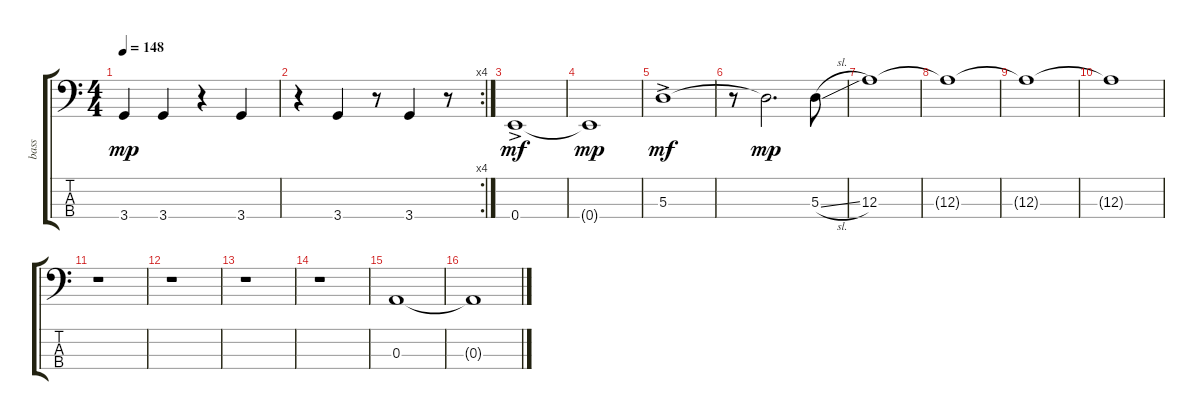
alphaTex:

\track ("bass" "bass") {instrument electricbassfinger}
\staff {score tabs}
\tuning (G2 D2 A1 E1) {hide}
\ts (4 4)
\tempo 148
\clef f4
\ks c
3.4.4{dy mp} 3.4.4 r.4 3.4.4 |
\rc 4
r.4 3.4.4 r.8 3.4.4 r.8 |
0.4{ac}.1{dy mf} |
0.4{t}.1{dy mp} |
5.3{ac}.1{dy mf} |
r.8 5.3{t}.2{d dy mp} 5.3{sl}.8 |
12.3.1 |
12.3{t}.1 |
12.3{t}.1 |
12.3{t}.1 |
r.1 |
r.1 |
r.1 |
r.1 |
0.3.1 |
0.3{t}.1
